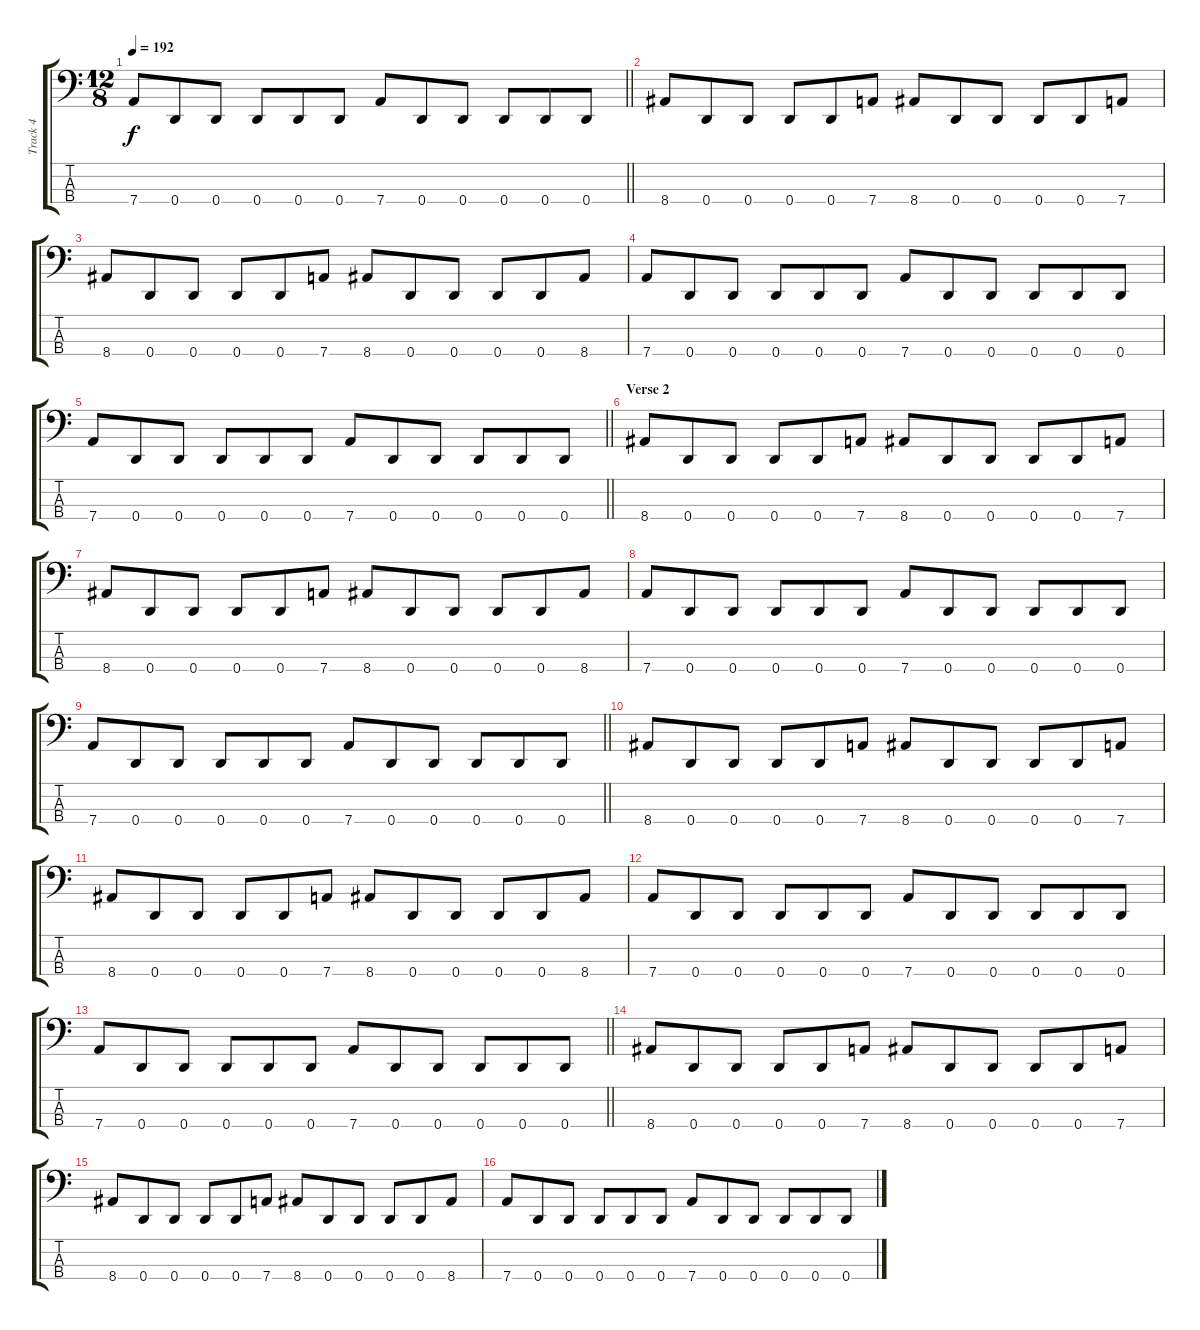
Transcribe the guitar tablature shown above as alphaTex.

\track ("Track 4" "Track 4") {instrument electricbasspick}
\staff {score tabs}
\tuning (G2 D2 A1 D1) {hide}
\ts (12 8)
\tempo 192
\clef f4
\barLineRight lightlight
\ks c
7.4.8{dy f} 0.4.8 0.4.8 0.4.8 0.4.8 0.4.8 7.4.8 0.4.8 0.4.8 0.4.8 0.4.8 0.4.8 |
8.4.8 0.4.8 0.4.8 0.4.8 0.4.8 7.4.8 8.4.8 0.4.8 0.4.8 0.4.8 0.4.8 7.4.8 |
8.4.8 0.4.8 0.4.8 0.4.8 0.4.8 7.4.8 8.4.8 0.4.8 0.4.8 0.4.8 0.4.8 8.4.8 |
7.4.8 0.4.8 0.4.8 0.4.8 0.4.8 0.4.8 7.4.8 0.4.8 0.4.8 0.4.8 0.4.8 0.4.8 |
\barLineRight lightlight
7.4.8 0.4.8 0.4.8 0.4.8 0.4.8 0.4.8 7.4.8 0.4.8 0.4.8 0.4.8 0.4.8 0.4.8 |
\section ("" "Verse 2")
8.4.8 0.4.8 0.4.8 0.4.8 0.4.8 7.4.8 8.4.8 0.4.8 0.4.8 0.4.8 0.4.8 7.4.8 |
8.4.8 0.4.8 0.4.8 0.4.8 0.4.8 7.4.8 8.4.8 0.4.8 0.4.8 0.4.8 0.4.8 8.4.8 |
7.4.8 0.4.8 0.4.8 0.4.8 0.4.8 0.4.8 7.4.8 0.4.8 0.4.8 0.4.8 0.4.8 0.4.8 |
\barLineRight lightlight
7.4.8 0.4.8 0.4.8 0.4.8 0.4.8 0.4.8 7.4.8 0.4.8 0.4.8 0.4.8 0.4.8 0.4.8 |
8.4.8 0.4.8 0.4.8 0.4.8 0.4.8 7.4.8 8.4.8 0.4.8 0.4.8 0.4.8 0.4.8 7.4.8 |
8.4.8 0.4.8 0.4.8 0.4.8 0.4.8 7.4.8 8.4.8 0.4.8 0.4.8 0.4.8 0.4.8 8.4.8 |
7.4.8 0.4.8 0.4.8 0.4.8 0.4.8 0.4.8 7.4.8 0.4.8 0.4.8 0.4.8 0.4.8 0.4.8 |
\barLineRight lightlight
7.4.8 0.4.8 0.4.8 0.4.8 0.4.8 0.4.8 7.4.8 0.4.8 0.4.8 0.4.8 0.4.8 0.4.8 |
8.4.8 0.4.8 0.4.8 0.4.8 0.4.8 7.4.8 8.4.8 0.4.8 0.4.8 0.4.8 0.4.8 7.4.8 |
8.4.8 0.4.8 0.4.8 0.4.8 0.4.8 7.4.8 8.4.8 0.4.8 0.4.8 0.4.8 0.4.8 8.4.8 |
7.4.8 0.4.8 0.4.8 0.4.8 0.4.8 0.4.8 7.4.8 0.4.8 0.4.8 0.4.8 0.4.8 0.4.8
